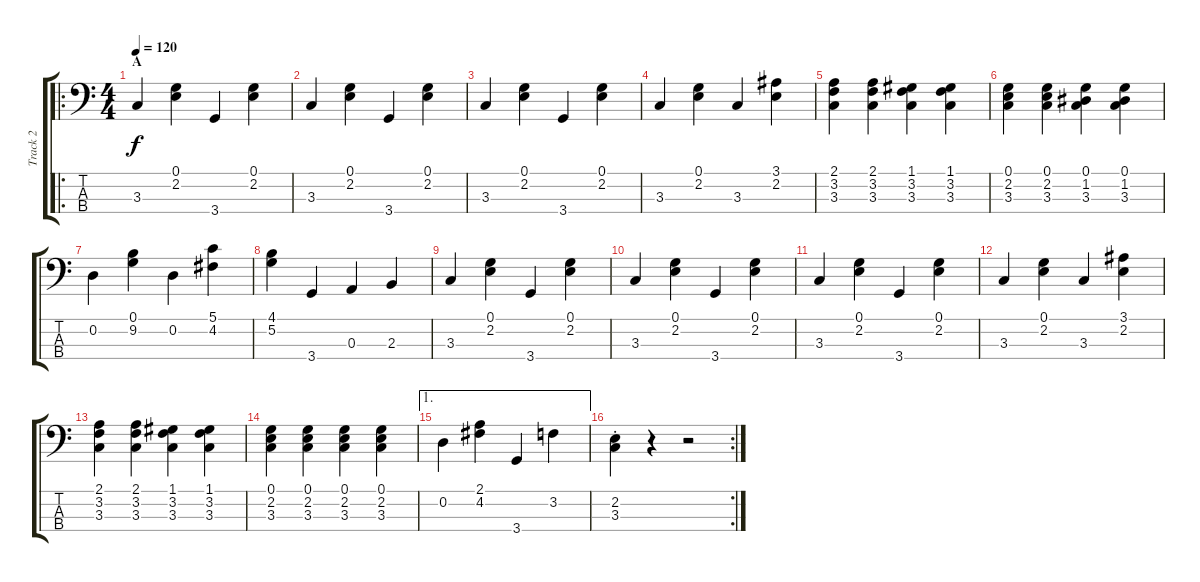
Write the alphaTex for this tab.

\track ("Track 2" "Track 2") {instrument electricbassfinger}
\staff {score tabs}
\tuning (G2 D2 A1 E1) {hide}
\ro
\ts (4 4)
\section ("" "A")
\tempo 120
\clef f4
\ks c
3.3.4{dy f instrument electricbassfinger} (0.1 2.2).4 3.4.4 (0.1 2.2).4 |
3.3.4 (0.1 2.2).4 3.4.4 (0.1 2.2).4 |
3.3.4 (0.1 2.2).4 3.4.4 (0.1 2.2).4 |
3.3.4 (0.1 2.2).4 3.3.4 (3.1 2.2).4 |
(2.1 3.2 3.3).4 (2.1 3.2 3.3).4 (1.1 3.2 3.3).4 (1.1 3.2 3.3).4 |
(0.1 2.2 3.3).4 (0.1 2.2 3.3).4 (0.1 1.2 3.3).4 (0.1 1.2 3.3).4 |
0.2.4 (0.1 9.2).4 0.2.4 (5.1 4.2).4 |
(4.1 5.2).4 3.4.4 0.3.4 2.3.4 |
3.3.4 (0.1 2.2).4 3.4.4 (0.1 2.2).4 |
3.3.4 (0.1 2.2).4 3.4.4 (0.1 2.2).4 |
3.3.4 (0.1 2.2).4 3.4.4 (0.1 2.2).4 |
3.3.4 (0.1 2.2).4 3.3.4 (3.1 2.2).4 |
(2.1 3.2 3.3).4 (2.1 3.2 3.3).4 (1.1 3.2 3.3).4 (1.1 3.2 3.3).4 |
(0.1 2.2 3.3).4 (0.1 2.2 3.3).4 (0.1 2.2 3.3).4 (0.1 2.2 3.3).4 |
\ae 1
0.2.4 (2.1 4.2).4 3.4.4 3.2.4 |
\rc 2
(2.2{st} 3.3{st}).4 r.4 r.2
